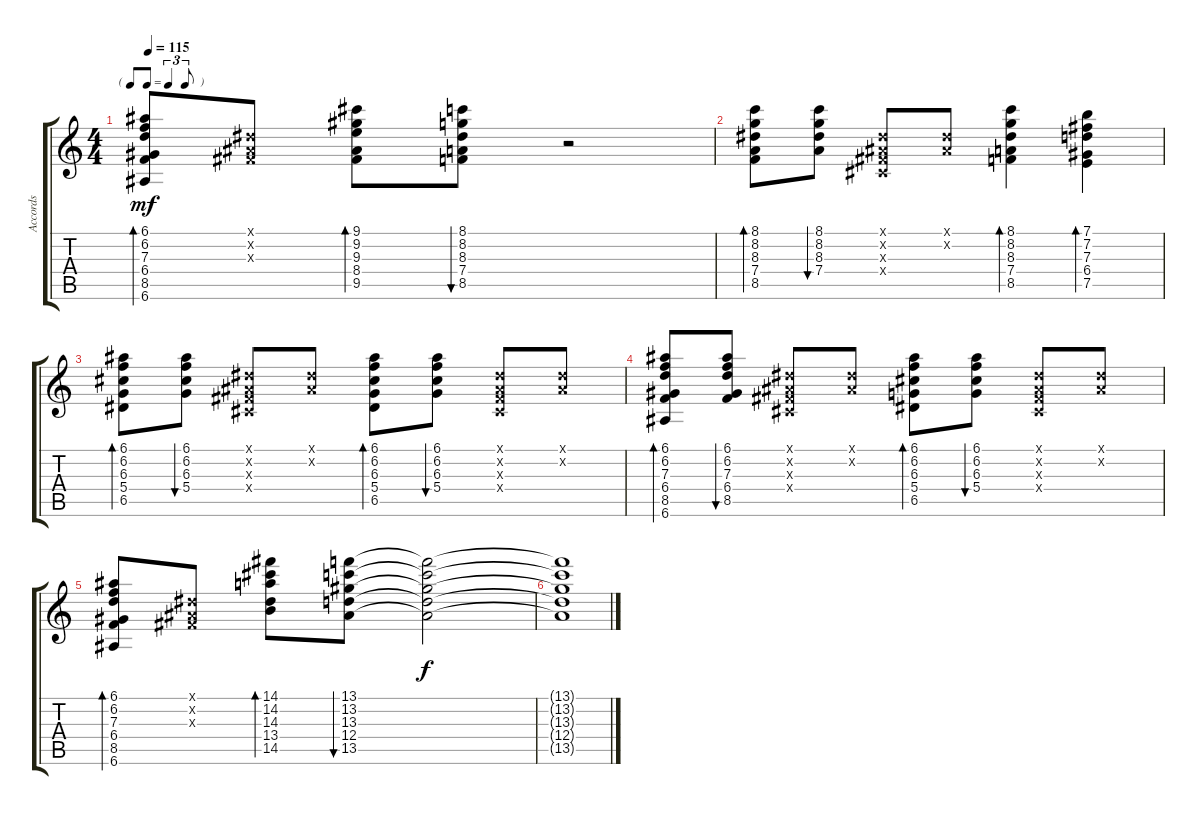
\track ("Accords" "Accords") {instrument acousticguitarnylon}
\staff {score tabs}
\tuning (E4 B3 G3 D3 A2 E2) {hide}
\ts (4 4)
\tf triplet8th
\tempo 115
\clef g2
\ks c
(6.1 6.2 7.3 6.4 8.5 6.6).8{bd 30 dy mf} (-1.1{x} -1.2{x} -1.3{x}).8 (9.1 9.2 9.3 8.4 9.5).8{bd 30} (8.1 8.2 8.3 7.4 8.5).8{bu 30} r.2 |
(8.1 8.2 8.3 7.4 8.5).8{bd 30} (8.1 8.2 8.3 7.4).8{bu 30} (-1.1{x} -1.2{x} -1.3{x} -1.4{x}).8 (-1.1{x} -1.2{x}).8 (8.1 8.2 8.3 7.4 8.5).4{bd 30} (7.1 7.2 7.3 6.4 7.5).4{bd 30} |
(6.1 6.2 6.3 5.4 6.5).8{bd 30} (6.1 6.2 6.3 5.4).8{bu 30} (-1.1{x} -1.2{x} -1.3{x} -1.4{x}).8 (-1.1{x} -1.2{x}).8 (6.1 6.2 6.3 5.4 6.5).8{bd 30} (6.1 6.2 6.3 5.4).8{bu 30} (-1.1{x} -1.2{x} -1.3{x} -1.4{x}).8 (-1.1{x} -1.2{x}).8 |
(6.1 6.2 7.3 6.4 8.5 6.6).8{bd 30} (6.1 6.2 7.3 6.4 8.5).8{bu 30} (-1.1{x} -1.2{x} -1.3{x} -1.4{x}).8 (-1.1{x} -1.2{x}).8 (6.1 6.2 6.3 5.4 6.5).8{bd 30} (6.1 6.2 6.3 5.4).8{bu 30} (-1.1{x} -1.2{x} -1.3{x} -1.4{x}).8 (-1.1{x} -1.2{x}).8 |
(6.1 6.2 7.3 6.4 8.5 6.6).8{bd 30} (-1.1{x} -1.2{x} -1.3{x}).8 (14.1 14.2 14.3 13.4 14.5).8{bd 30} (13.1 13.2 13.3 12.4 13.5).8{bu 30} (13.1{t} 13.2{t} 13.3{t} 12.4{t} 13.5{t}).2{dy f} |
(13.1{t} 13.2{t} 13.3{t} 12.4{t} 13.5{t}).1
